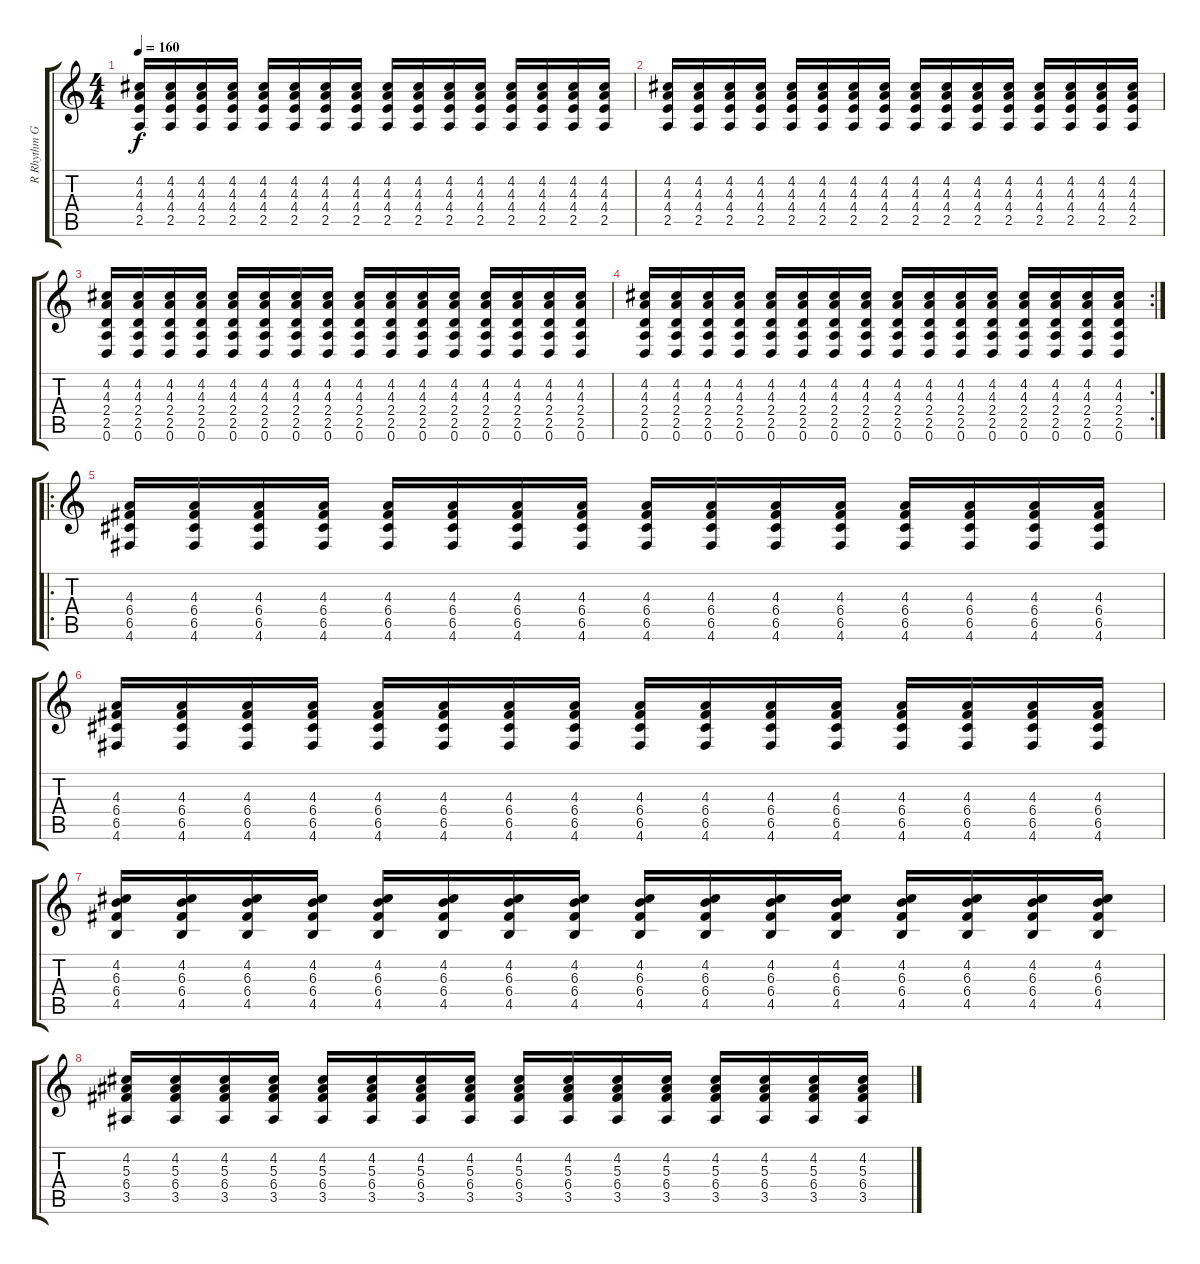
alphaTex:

\track ("R Rhythm Guitar" "R Rhythm G") {instrument distortionguitar}
\staff {score tabs}
\tuning (D4 A3 F3 C3 G2 D2) {hide}
\ts (4 4)
\tempo 160
\clef g2
\ks c
(4.2 4.3 4.4 2.5).16{dy f} (4.2 4.3 4.4 2.5).16 (4.2 4.3 4.4 2.5).16 (4.2 4.3 4.4 2.5).16 (4.2 4.3 4.4 2.5).16 (4.2 4.3 4.4 2.5).16 (4.2 4.3 4.4 2.5).16 (4.2 4.3 4.4 2.5).16 (4.2 4.3 4.4 2.5).16 (4.2 4.3 4.4 2.5).16 (4.2 4.3 4.4 2.5).16 (4.2 4.3 4.4 2.5).16 (4.2 4.3 4.4 2.5).16 (4.2 4.3 4.4 2.5).16 (4.2 4.3 4.4 2.5).16 (4.2 4.3 4.4 2.5).16 |
(4.2 4.3 4.4 2.5).16 (4.2 4.3 4.4 2.5).16 (4.2 4.3 4.4 2.5).16 (4.2 4.3 4.4 2.5).16 (4.2 4.3 4.4 2.5).16 (4.2 4.3 4.4 2.5).16 (4.2 4.3 4.4 2.5).16 (4.2 4.3 4.4 2.5).16 (4.2 4.3 4.4 2.5).16 (4.2 4.3 4.4 2.5).16 (4.2 4.3 4.4 2.5).16 (4.2 4.3 4.4 2.5).16 (4.2 4.3 4.4 2.5).16 (4.2 4.3 4.4 2.5).16 (4.2 4.3 4.4 2.5).16 (4.2 4.3 4.4 2.5).16 |
(4.2 4.3 2.4 2.5 0.6).16 (4.2 4.3 2.4 2.5 0.6).16 (4.2 4.3 2.4 2.5 0.6).16 (4.2 4.3 2.4 2.5 0.6).16 (4.2 4.3 2.4 2.5 0.6).16 (4.2 4.3 2.4 2.5 0.6).16 (4.2 4.3 2.4 2.5 0.6).16 (4.2 4.3 2.4 2.5 0.6).16 (4.2 4.3 2.4 2.5 0.6).16 (4.2 4.3 2.4 2.5 0.6).16 (4.2 4.3 2.4 2.5 0.6).16 (4.2 4.3 2.4 2.5 0.6).16 (4.2 4.3 2.4 2.5 0.6).16 (4.2 4.3 2.4 2.5 0.6).16 (4.2 4.3 2.4 2.5 0.6).16 (4.2 4.3 2.4 2.5 0.6).16 |
\rc 2
(4.2 4.3 2.4 2.5 0.6).16 (4.2 4.3 2.4 2.5 0.6).16 (4.2 4.3 2.4 2.5 0.6).16 (4.2 4.3 2.4 2.5 0.6).16 (4.2 4.3 2.4 2.5 0.6).16 (4.2 4.3 2.4 2.5 0.6).16 (4.2 4.3 2.4 2.5 0.6).16 (4.2 4.3 2.4 2.5 0.6).16 (4.2 4.3 2.4 2.5 0.6).16 (4.2 4.3 2.4 2.5 0.6).16 (4.2 4.3 2.4 2.5 0.6).16 (4.2 4.3 2.4 2.5 0.6).16 (4.2 4.3 2.4 2.5 0.6).16 (4.2 4.3 2.4 2.5 0.6).16 (4.2 4.3 2.4 2.5 0.6).16 (4.2 4.3 2.4 2.5 0.6).16 |
\ro
(4.3 6.4 6.5 4.6).16 (4.3 6.4 6.5 4.6).16 (4.3 6.4 6.5 4.6).16 (4.3 6.4 6.5 4.6).16 (4.3 6.4 6.5 4.6).16 (4.3 6.4 6.5 4.6).16 (4.3 6.4 6.5 4.6).16 (4.3 6.4 6.5 4.6).16 (4.3 6.4 6.5 4.6).16 (4.3 6.4 6.5 4.6).16 (4.3 6.4 6.5 4.6).16 (4.3 6.4 6.5 4.6).16 (4.3 6.4 6.5 4.6).16 (4.3 6.4 6.5 4.6).16 (4.3 6.4 6.5 4.6).16 (4.3 6.4 6.5 4.6).16 |
(4.3 6.4 6.5 4.6).16 (4.3 6.4 6.5 4.6).16 (4.3 6.4 6.5 4.6).16 (4.3 6.4 6.5 4.6).16 (4.3 6.4 6.5 4.6).16 (4.3 6.4 6.5 4.6).16 (4.3 6.4 6.5 4.6).16 (4.3 6.4 6.5 4.6).16 (4.3 6.4 6.5 4.6).16 (4.3 6.4 6.5 4.6).16 (4.3 6.4 6.5 4.6).16 (4.3 6.4 6.5 4.6).16 (4.3 6.4 6.5 4.6).16 (4.3 6.4 6.5 4.6).16 (4.3 6.4 6.5 4.6).16 (4.3 6.4 6.5 4.6).16 |
(4.2 6.3 6.4 4.5).16 (4.2 6.3 6.4 4.5).16 (4.2 6.3 6.4 4.5).16 (4.2 6.3 6.4 4.5).16 (4.2 6.3 6.4 4.5).16 (4.2 6.3 6.4 4.5).16 (4.2 6.3 6.4 4.5).16 (4.2 6.3 6.4 4.5).16 (4.2 6.3 6.4 4.5).16 (4.2 6.3 6.4 4.5).16 (4.2 6.3 6.4 4.5).16 (4.2 6.3 6.4 4.5).16 (4.2 6.3 6.4 4.5).16 (4.2 6.3 6.4 4.5).16 (4.2 6.3 6.4 4.5).16 (4.2 6.3 6.4 4.5).16 |
(4.2 5.3 6.4 3.5).16 (4.2 5.3 6.4 3.5).16 (4.2 5.3 6.4 3.5).16 (4.2 5.3 6.4 3.5).16 (4.2 5.3 6.4 3.5).16 (4.2 5.3 6.4 3.5).16 (4.2 5.3 6.4 3.5).16 (4.2 5.3 6.4 3.5).16 (4.2 5.3 6.4 3.5).16 (4.2 5.3 6.4 3.5).16 (4.2 5.3 6.4 3.5).16 (4.2 5.3 6.4 3.5).16 (4.2 5.3 6.4 3.5).16 (4.2 5.3 6.4 3.5).16 (4.2 5.3 6.4 3.5).16 (4.2 5.3 6.4 3.5).16
